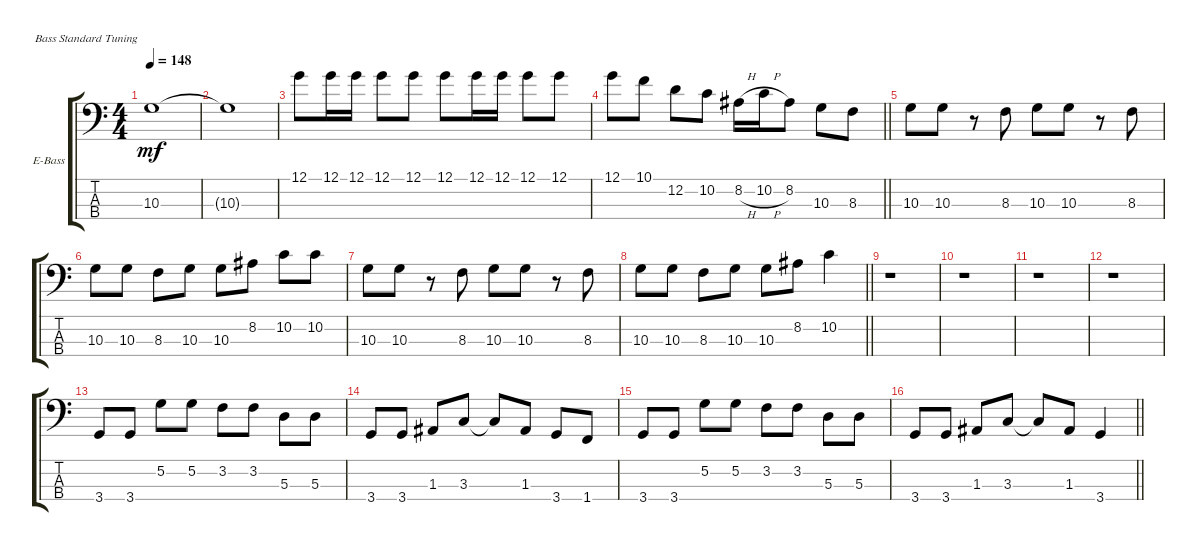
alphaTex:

\defaultSystemsLayout 4
\bracketExtendMode groupsimilarinstruments
\firstSystemTrackNameOrientation horizontal
\otherSystemsTrackNameOrientation horizontal
\track ("Electric Bass" "E-Bass") {instrument electricbassfinger}
\staff {score tabs}
\tuning (G2 D2 A1 E1)
\ts (4 4)
\tempo 148
\clef f4
\ks c
10.3.1{dy mf} |
10.3{t}.1 |
12.1.8 12.1.16 12.1.16 12.1.8 12.1.8 12.1.8 12.1.16 12.1.16 12.1.8 12.1.8 |
\barLineRight lightlight
12.1.8 10.1.8 12.2.8 10.2.8 8.2{h}.16 10.2{h}.16 8.2.8 10.3.8 8.3.8 |
10.3.8 10.3.8 r.8 8.3.8 10.3.8 10.3.8 r.8 8.3.8 |
10.3.8 10.3.8 8.3.8 10.3.8 10.3.8 8.2.8 10.2.8 10.2.8 |
10.3.8 10.3.8 r.8 8.3.8 10.3.8 10.3.8 r.8 8.3.8 |
\barLineRight lightlight
10.3.8 10.3.8 8.3.8 10.3.8 10.3.8 8.2.8 10.2.4 |
r.1 |
r.1 |
r.1 |
r.1 |
3.4.8 3.4.8 5.2.8 5.2.8 3.2.8 3.2.8 5.3.8 5.3.8 |
3.4.8 3.4.8 1.3.8 3.3.8 3.3{t}.8 1.3.8 3.4.8 1.4.8 |
3.4.8 3.4.8 5.2.8 5.2.8 3.2.8 3.2.8 5.3.8 5.3.8 |
\barLineRight lightlight
3.4.8 3.4.8 1.3.8 3.3.8 3.3{t}.8 1.3.8 3.4.4
